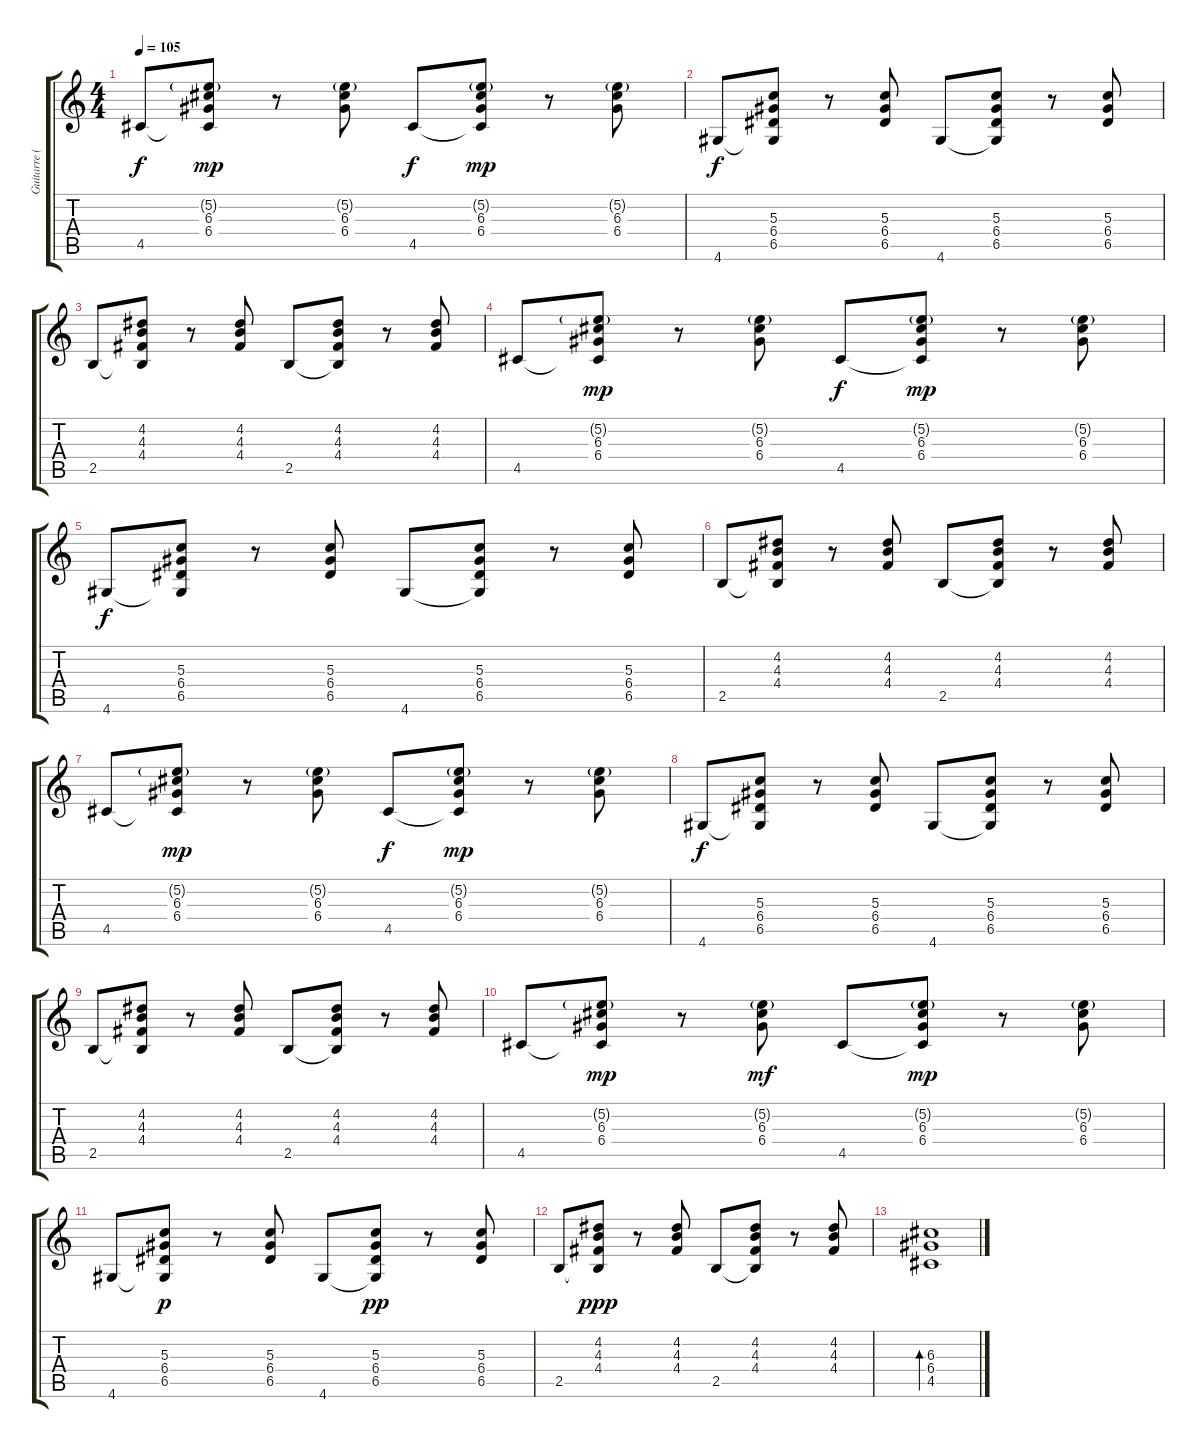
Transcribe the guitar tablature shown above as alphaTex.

\track ("Guitarre (Guizmo)" "Guitarre (") {instrument acousticguitarnylon}
\staff {score tabs}
\tuning (E4 B3 G3 D3 A2 E2) {hide}
\ts (4 4)
\tempo 105
\clef g2
\ks c
4.5.8{dy f} (5.2{g} 6.3 6.4 4.5{t}).8{dy mp} r.8 (5.2{g} 6.3 6.4).8 4.5.8{dy f} (5.2{g} 6.3 6.4 4.5{t}).8{dy mp} r.8 (5.2{g} 6.3 6.4).8 |
4.6.8{dy f} (5.3 6.4 6.5 4.6{t}).8 r.8 (5.3 6.4 6.5).8 4.6.8 (5.3 6.4 6.5 4.6{t}).8 r.8 (5.3 6.4 6.5).8 |
2.5.8 (4.2 4.3 4.4 2.5{t}).8 r.8 (4.2 4.3 4.4).8 2.5.8 (4.2 4.3 4.4 2.5{t}).8 r.8 (4.2 4.3 4.4).8 |
4.5.8 (5.2{g} 6.3 6.4 4.5{t}).8{dy mp} r.8 (5.2{g} 6.3 6.4).8 4.5.8{dy f} (5.2{g} 6.3 6.4 4.5{t}).8{dy mp} r.8 (5.2{g} 6.3 6.4).8 |
4.6.8{dy f} (5.3 6.4 6.5 4.6{t}).8 r.8 (5.3 6.4 6.5).8 4.6.8 (5.3 6.4 6.5 4.6{t}).8 r.8 (5.3 6.4 6.5).8 |
2.5.8 (4.2 4.3 4.4 2.5{t}).8 r.8 (4.2 4.3 4.4).8 2.5.8 (4.2 4.3 4.4 2.5{t}).8 r.8 (4.2 4.3 4.4).8 |
4.5.8 (5.2{g} 6.3 6.4 4.5{t}).8{dy mp} r.8 (5.2{g} 6.3 6.4).8 4.5.8{dy f} (5.2{g} 6.3 6.4 4.5{t}).8{dy mp} r.8 (5.2{g} 6.3 6.4).8 |
4.6.8{dy f} (5.3 6.4 6.5 4.6{t}).8 r.8 (5.3 6.4 6.5).8 4.6.8 (5.3 6.4 6.5 4.6{t}).8 r.8 (5.3 6.4 6.5).8 |
2.5.8 (4.2 4.3 4.4 2.5{t}).8 r.8 (4.2 4.3 4.4).8 2.5.8 (4.2 4.3 4.4 2.5{t}).8 r.8 (4.2 4.3 4.4).8 |
4.5.8 (5.2{g} 6.3 6.4 4.5{t}).8{dy mp} r.8 (5.2{g} 6.3 6.4).8{dy mf} 4.5.8 (5.2{g} 6.3 6.4 4.5{t}).8{dy mp} r.8 (5.2{g} 6.3 6.4).8 |
4.6.8 (5.3 6.4 6.5 4.6{t}).8{dy p} r.8 (5.3 6.4 6.5).8 4.6.8 (5.3 6.4 6.5 4.6{t}).8{dy pp} r.8 (5.3 6.4 6.5).8 |
2.5.8 (4.2 4.3 4.4 2.5{t}).8{dy ppp} r.8 (4.2 4.3 4.4).8 2.5.8 (4.2 4.3 4.4 2.5{t}).8 r.8 (4.2 4.3 4.4).8 |
(6.3 6.4 4.5).1{bd 240}
